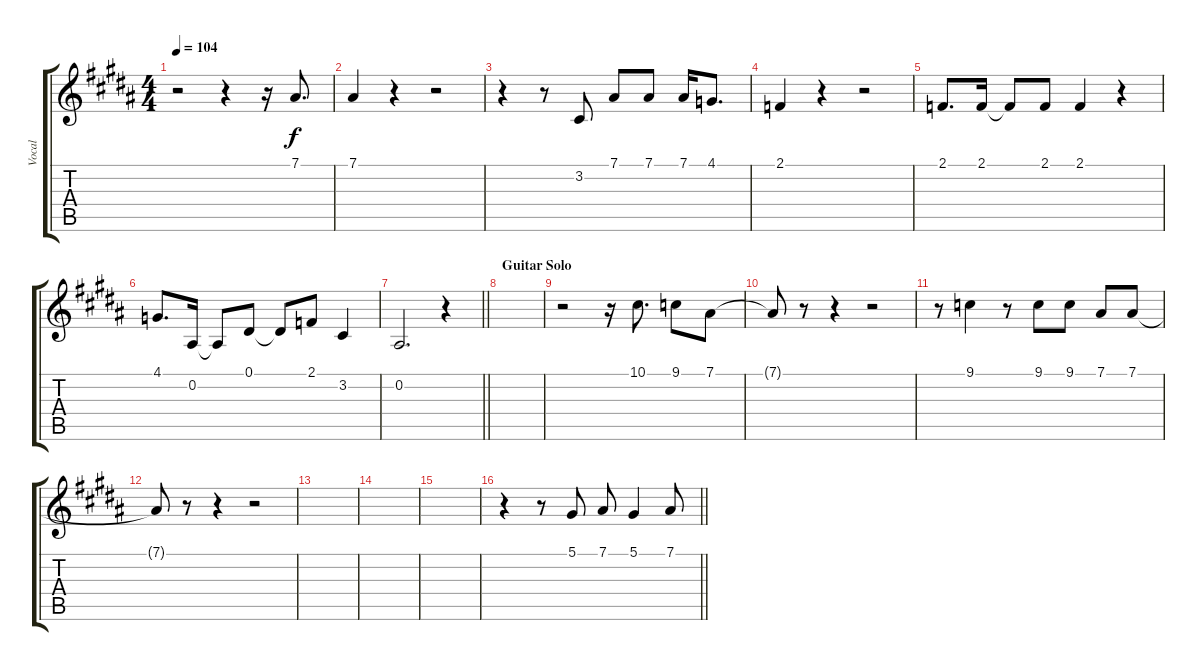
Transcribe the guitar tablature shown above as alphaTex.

\track ("Vocal" "Vocal") {instrument clarinet}
\staff {score tabs}
\tuning (Eb4 Bb3 Gb3 Db3 Ab2 Eb2) {hide}
\ts (4 4)
\tempo 104
\clef g2
\ks b
r.2{dy f} r.4 r.16 7.1.8{d} |
7.1.4 r.4 r.2 |
r.4 r.8 3.2.8 7.1.8 7.1.8 7.1.16 4.1.8{d} |
2.1.4 r.4 r.2 |
2.1.8{d} 2.1.16 2.1{t}.8 2.1.8 2.1.4 r.4 |
4.1.8{d} 0.2.16 0.2{t}.8 0.1.8 0.1{t}.8 2.1.8 3.2.4 |
\barLineRight lightlight
0.2.2{d} r.4 |
\section ("" "Guitar Solo")
|
r.2 r.16 10.1.8{d} 9.1.8 7.1.8 |
7.1{t}.8 r.8 r.4 r.2 |
r.8 9.1.4 r.8 9.1.8 9.1.8 7.1.8 7.1.8 |
7.1{t}.8 r.8 r.4 r.2 |
|
|
|
\barLineRight lightlight
r.4 r.8 5.1.8 7.1.8 5.1.4 7.1.8
